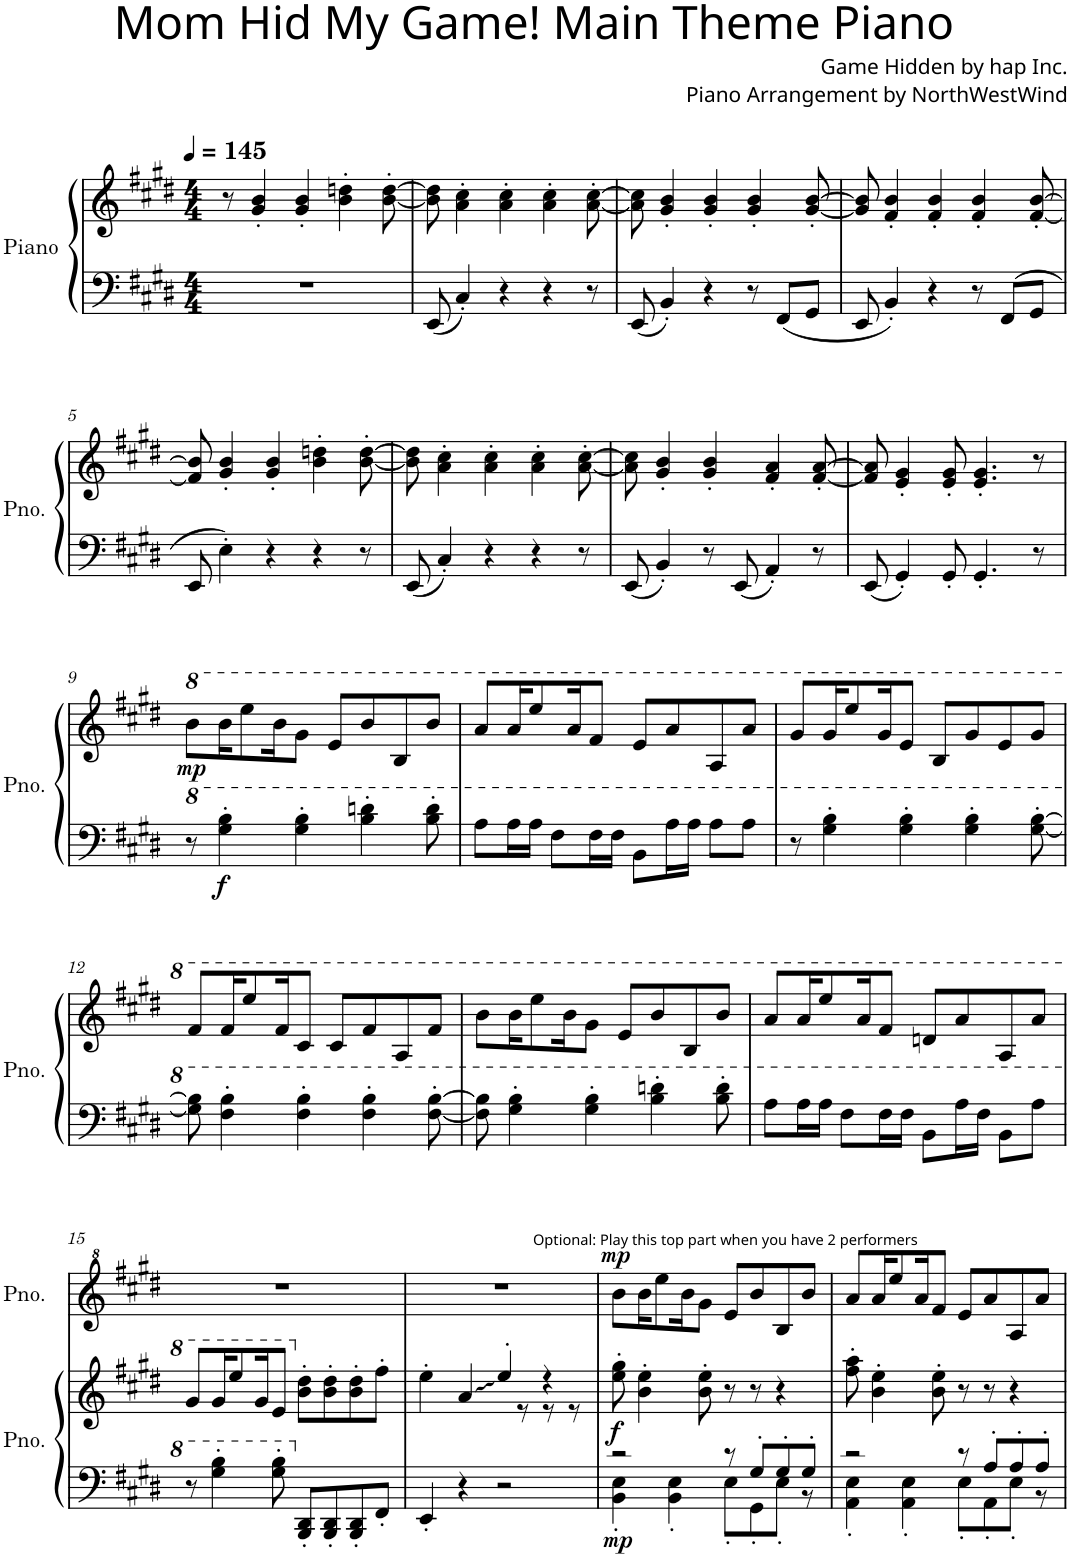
**kern	**kern	**dynam	**kern	**dynam
*part2	*part2	*part2	*part1	*part1
*staff3	*staff2	*staff2/3	*staff1	*staff1
*I"Piano	*	*	*I"鋼琴	*
*I'Pno.	*	*	*	*
*clefF4	*clefG2	*	*clefG^2	*
*k[f#c#g#d#]	*k[f#c#g#d#]	*	*k[f#c#g#d#]	*
*M4/4	*M4/4	*	*M4/4	*
*MM145	*MM145	*	*MM145	*
=1	=1	=1	=1	=1
1r	8r	.	1r	.
.	4g#/' 4b/'	.	.	.
.	4g#/' 4b/'	.	.	.
.	4b\' 4ddn\'	.	.	.
.	[8b\' [8dd\'	.	.	.
=2	=2	=2	=2	=2
8EE/	8b\] 8dd\]	.	1r	.
4C#'/	4a\' 4cc#\'	.	.	.
4r	4a\' 4cc#\'	.	.	.
4r	4a\' 4cc#\'	.	.	.
8r	[8a\' [8cc#\'	.	.	.
=3	=3	=3	=3	=3
8EE/	8a\] 8cc#\]	.	1r	.
4BB'/	4g#/' 4b/'	.	.	.
4r	4g#/' 4b/'	.	.	.
8r	4g#/' 4b/'	.	.	.
8FF#/L	.	.	.	.
8GG#/J	[8g#/' [8b/'	.	.	.
=4	=4	=4	=4	=4
8EE/	8g#/] 8b/]	.	1r	.
4BB'/	4f#/' 4b/'	.	.	.
4r	4f#/' 4b/'	.	.	.
8r	4f#/' 4b/'	.	.	.
8FF#/L	.	.	.	.
8GG#/J	[8f#/' [8b/'	.	.	.
!!LO:LB:g=z
=5	=5	=5	=5	=5
8EE/	8f#/] 8b/]	.	1r	.
4E'\	4g#/' 4b/'	.	.	.
4r	4g#/' 4b/'	.	.	.
4r	4b\' 4ddn\'	.	.	.
8r	[8b\' [8dd\'	.	.	.
=6	=6	=6	=6	=6
8EE/	8b\] 8dd\]	.	1r	.
4C#'/	4a\' 4cc#\'	.	.	.
4r	4a\' 4cc#\'	.	.	.
4r	4a\' 4cc#\'	.	.	.
8r	[8a\' [8cc#\'	.	.	.
=7	=7	=7	=7	=7
8EE/	8a\] 8cc#\]	.	1r	.
4BB'/	4g#/' 4b/'	.	.	.
8r	4g#/' 4b/'	.	.	.
8EE/	.	.	.	.
4AA'/	4f#/' 4a/'	.	.	.
8r	[8f#/' [8a/'	.	.	.
=8	=8	=8	=8	=8
8EE/	8f#/] 8a/]	.	1r	.
4GG#'/	4e/' 4g#/'	.	.	.
8GG#'/	8e/' 8g#/'	.	.	.
4.GG#'/	4.e/' 4.g#/'	.	.	.
8r	8r	.	.	.
!!LO:LB:g=z
=9	=9	=9	=9	=9
*8va	*	*	*	*
*	*8va	*	*	*
!	!	!LO:DY:b	!	!
8r	8bb\L	mp	1r	.
!	!	!LO:DY:b=2	!	!
4g#\' 4b\'	16bb\K	f	.	.
.	8eee\	.	.	.
.	16bb\K	.	.	.
4g#\' 4b\'	8gg#\J	.	.	.
.	8ee/L	.	.	.
4b\' 4ddn\'	8bb/	.	.	.
.	8b/	.	.	.
8b\' 8dd\'	8bb/J	.	.	.
=10	=10	=10	=10	=10
8a\L	8aa/L	.	1r	.
16a\L	16aa/K	.	.	.
16a\JJ	8eee/	.	.	.
8f#\L	.	.	.	.
.	16aa/K	.	.	.
16f#\L	8ff#/J	.	.	.
16f#\JJ	.	.	.	.
8B\L	8ee/L	.	.	.
16a\L	8aa/	.	.	.
16a\JJ	.	.	.	.
8a\L	8a/	.	.	.
8a\J	8aa/J	.	.	.
=11	=11	=11	=11	=11
8r	8gg#/L	.	1r	.
4g#\' 4b\'	16gg#/K	.	.	.
.	8eee/	.	.	.
.	16gg#/K	.	.	.
4g#\' 4b\'	8ee/J	.	.	.
.	8b/L	.	.	.
4g#\' 4b\'	8gg#/	.	.	.
.	8ee/	.	.	.
[8g#\' [8b\'	8gg#/J	.	.	.
!!LO:LB:g=z
=12	=12	=12	=12	=12
8g#\] 8b\]	8ff#/L	.	1r	.
4f#\' 4b\'	16ff#/K	.	.	.
.	8eee/	.	.	.
.	16ff#/K	.	.	.
4f#\' 4b\'	8cc#/J	.	.	.
.	8cc#/L	.	.	.
4f#\' 4b\'	8ff#/	.	.	.
.	8a/	.	.	.
[8f#\' [8b\'	8ff#/J	.	.	.
=13	=13	=13	=13	=13
8f#\] 8b\]	8bb\L	.	1r	.
4g#\' 4b\'	16bb\K	.	.	.
.	8eee\	.	.	.
.	16bb\K	.	.	.
4g#\' 4b\'	8gg#\J	.	.	.
.	8ee/L	.	.	.
4b\' 4ddn\'	8bb/	.	.	.
.	8b/	.	.	.
8b\' 8dd\'	8bb/J	.	.	.
=14	=14	=14	=14	=14
8a\L	8aa/L	.	1r	.
16a\L	16aa/K	.	.	.
16a\JJ	8eee/	.	.	.
8f#\L	.	.	.	.
.	16aa/K	.	.	.
16f#\L	8ff#/J	.	.	.
16f#\JJ	.	.	.	.
8B\L	8ddn/L	.	.	.
16a\L	8aa/	.	.	.
16f#\JJ	.	.	.	.
8B\L	8a/	.	.	.
8a\J	8aa/J	.	.	.
!!LO:LB:g=z
=15	=15	=15	=15	=15
8r	8gg#/L	.	1r	.
4g#\' 4b\'	16gg#/K	.	.	.
.	8eee/	.	.	.
.	16gg#/K	.	.	.
8g#\' 8b\'	8ee/J	.	.	.
*X8va	*	*	*	*
*	*X8va	*	*	*
8BBB/' 8DD#/'L	8b\' 8dd#\'L	.	.	.
8BBB/' 8DD#/'	8b\' 8dd#\'	.	.	.
8BBB/' 8DD#/'	8b\' 8dd#\'	.	.	.
8FF#'/J	8ff#'\J	.	.	.
=16	=16	=16	=16	=16
*	*^	*	*	*
4EE'/	4ee'\	8ryy	.	1r	.
*	*v	*v	*	*	*
4r	4a/	.	.	.
2r	4ee'/	.	.	.
*	*^	*	*	*
.	.	8r	.	.	.
.	4r	8r	.	.	.
.	.	8r	.	.	.
=17	=17	=17	=17	=17	=17
*^	*	*	*	*	*
!	!	!	!	!	!LO:TX:a:t=Optional&colon; Play this top part when you have 2 performers	!
!	!	!	!	!LO:DY:b=2	!	!
!	!	!	!	!LO:DY:n=1:b	!	!LO:DY:a
*	*	*v	*v	*	*	*
2r	4BB\' 4E\'	8ee\' 8gg#\'	mp f	8bb\L	mp
.	.	4b\' 4ee\'	.	16bb\K	.
.	.	.	.	8eee\	.
.	4BB\' 4E\'	.	.	.	.
.	.	.	.	16bb\K	.
.	.	8b\' 8ee\'	.	8gg#\J	.
8r	8E'\L	8r	.	8ee/L	.
8G#'/L	8GG#'\	8r	.	8bb/	.
8G#'/	8E'\J	4r	.	8b/	.
8G#'/J	8r	.	.	8bb/J	.
=18	=18	=18	=18	=18	=18
2r	4AA\' 4E\'	8ff#\' 8aa\'	.	8aa/L	.
.	.	4b\' 4ee\'	.	16aa/K	.
.	.	.	.	8eee/	.
.	4AA\' 4E\'	.	.	.	.
.	.	.	.	16aa/K	.
.	.	8b\' 8ee\'	.	8ff#/J	.
8r	8E'\L	8r	.	8ee/L	.
8A'/L	8AA'\	8r	.	8aa/	.
8A'/	8E'\J	4r	.	8a/	.
8A'/J	8r	.	.	8aa/J	.
*v	*v	*	*	*	*
=	=	=	=	=
*-	*-	*-	*-	*-
